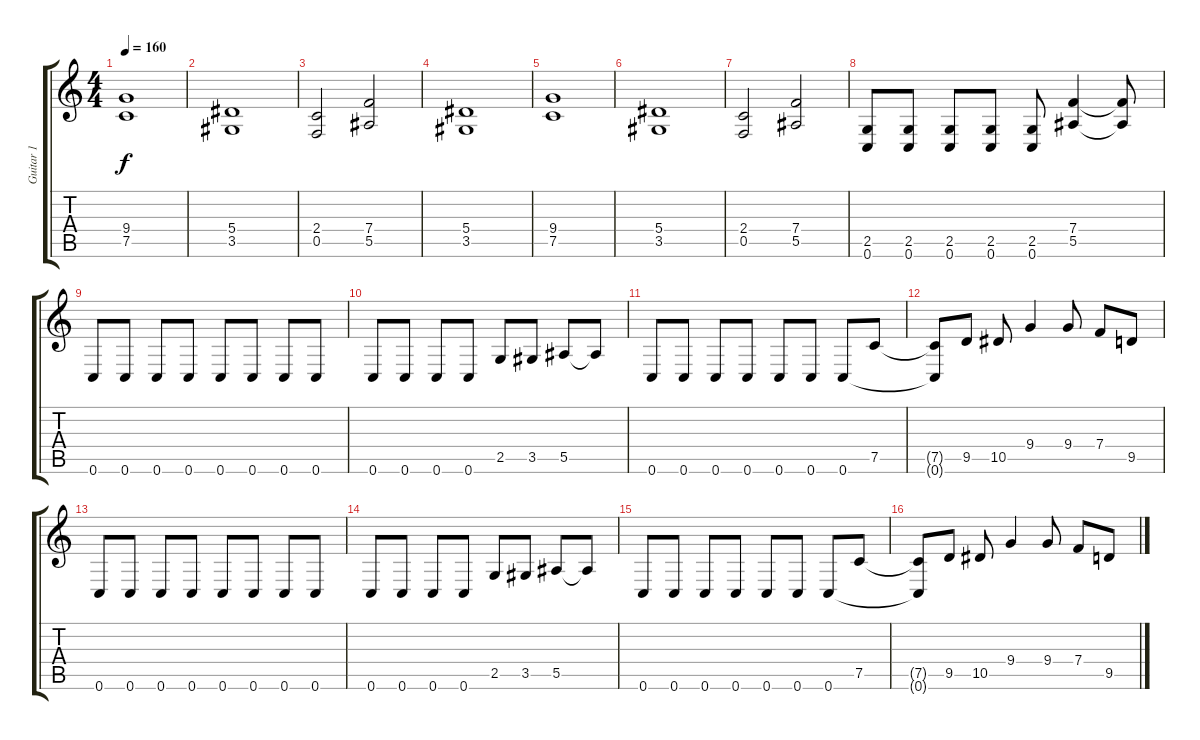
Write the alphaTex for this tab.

\track ("Guitar 1" "Guitar 1") {instrument distortionguitar}
\staff {score tabs}
\tuning (C4 G3 Eb3 Bb2 F2 C2) {hide}
\ts (4 4)
\tempo 160
\clef g2
\ks c
(9.4 7.5).1{dy f} |
(5.4 3.5).1 |
(2.4 0.5).2 (7.4 5.5).2 |
(5.4 3.5).1 |
(9.4 7.5).1 |
(5.4 3.5).1 |
(2.4 0.5).2 (7.4 5.5).2 |
(2.5 0.6).8{volume 10 instrument distortionguitar} (2.5 0.6).8 (2.5 0.6).8 (2.5 0.6).8 (2.5 0.6).8 (7.4 5.5).4 (7.4{t} 5.5{t}).8 |
0.6.8{volume 11} 0.6.8 0.6.8 0.6.8 0.6.8 0.6.8 0.6.8 0.6.8 |
0.6.8 0.6.8 0.6.8 0.6.8 2.5.8 3.5.8 5.5.8 5.5{t}.8 |
0.6.8 0.6.8 0.6.8 0.6.8 0.6.8 0.6.8 0.6.8 7.5.8 |
(7.5{t} 0.6{t}).8 9.5.8 10.5.8 9.4.4 9.4.8 7.4.8 9.5.8 |
0.6.8{volume 11} 0.6.8 0.6.8 0.6.8 0.6.8 0.6.8 0.6.8 0.6.8 |
0.6.8 0.6.8 0.6.8 0.6.8 2.5.8 3.5.8 5.5.8 5.5{t}.8 |
0.6.8 0.6.8 0.6.8 0.6.8 0.6.8 0.6.8 0.6.8 7.5.8 |
(7.5{t} 0.6{t}).8 9.5.8 10.5.8 9.4.4 9.4.8 7.4.8 9.5.8
